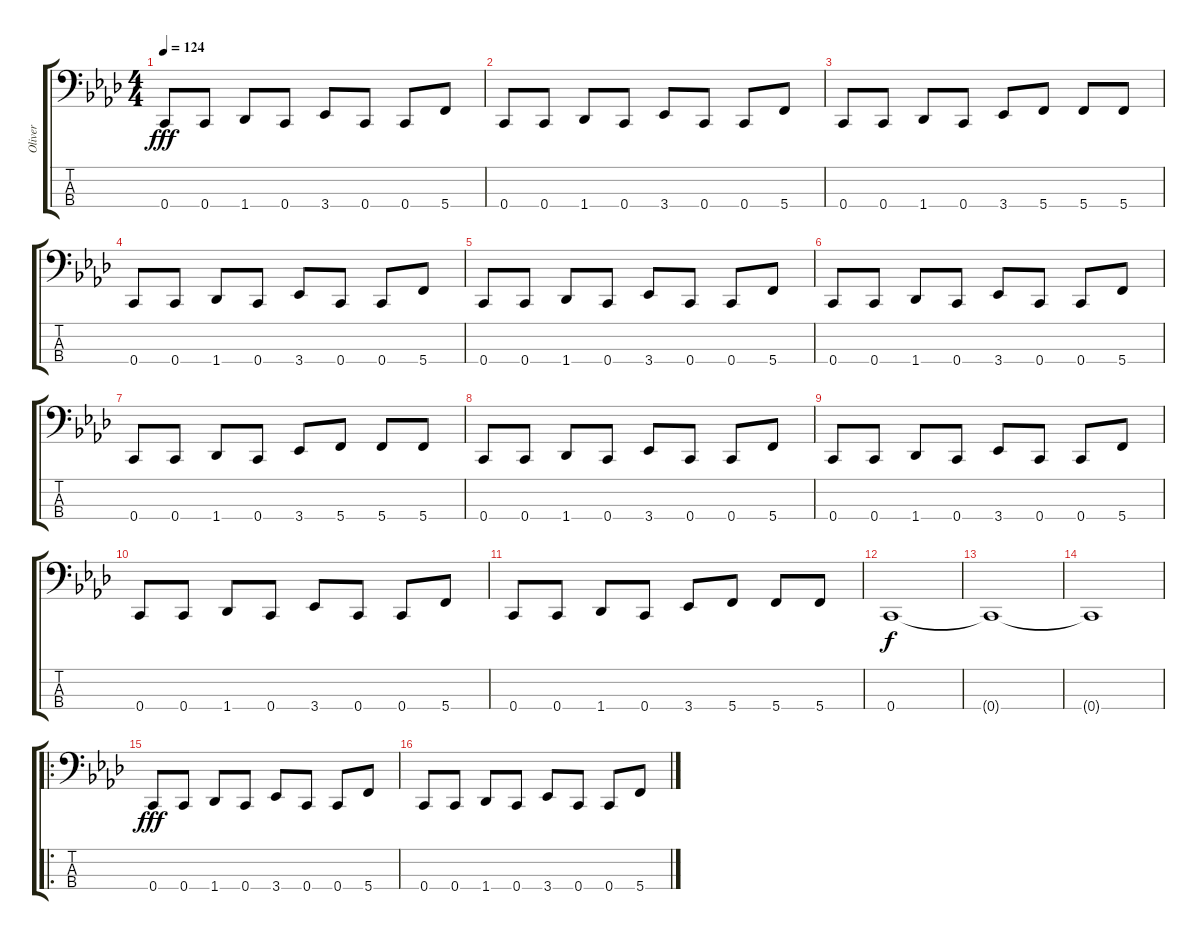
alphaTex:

\track ("Oliver" "Oliver") {instrument electricbassfinger}
\staff {score tabs}
\tuning (F2 C2 G1 C1) {hide}
\ts (4 4)
\tempo 124
\clef f4
\ks ab
0.4.8{dy fff} 0.4.8 1.4.8 0.4.8 3.4.8 0.4.8 0.4.8 5.4.8 |
0.4.8 0.4.8 1.4.8 0.4.8 3.4.8 0.4.8 0.4.8 5.4.8 |
0.4.8 0.4.8 1.4.8 0.4.8 3.4.8 5.4.8 5.4.8 5.4.8 |
0.4.8 0.4.8 1.4.8 0.4.8 3.4.8 0.4.8 0.4.8 5.4.8 |
0.4.8 0.4.8 1.4.8 0.4.8 3.4.8 0.4.8 0.4.8 5.4.8 |
0.4.8 0.4.8 1.4.8 0.4.8 3.4.8 0.4.8 0.4.8 5.4.8 |
0.4.8 0.4.8 1.4.8 0.4.8 3.4.8 5.4.8 5.4.8 5.4.8 |
0.4.8 0.4.8 1.4.8 0.4.8 3.4.8 0.4.8 0.4.8 5.4.8 |
0.4.8 0.4.8 1.4.8 0.4.8 3.4.8 0.4.8 0.4.8 5.4.8 |
0.4.8 0.4.8 1.4.8 0.4.8 3.4.8 0.4.8 0.4.8 5.4.8 |
0.4.8 0.4.8 1.4.8 0.4.8 3.4.8 5.4.8 5.4.8 5.4.8 |
0.4.1{dy f} |
0.4{t}.1 |
0.4{t}.1 |
\ro
0.4.8{dy fff} 0.4.8 1.4.8 0.4.8 3.4.8 0.4.8 0.4.8 5.4.8 |
0.4.8 0.4.8 1.4.8 0.4.8 3.4.8 0.4.8 0.4.8 5.4.8
